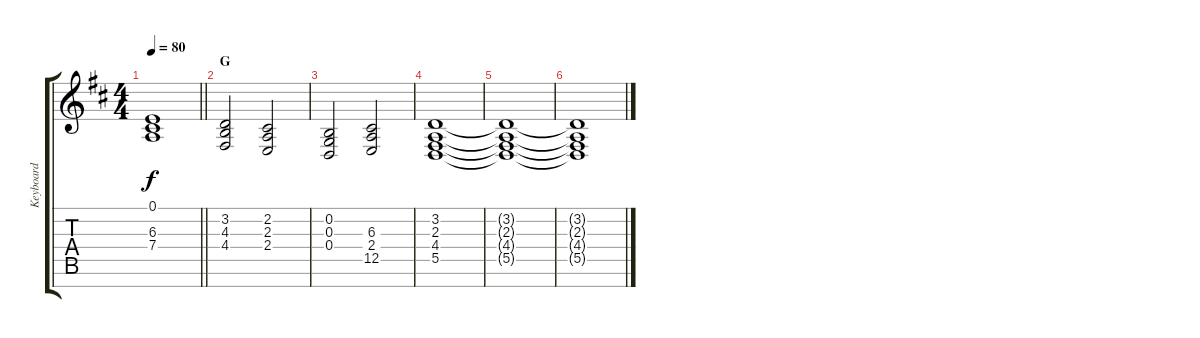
\track ("Keyboard" "Keyboard") {instrument stringensemble1}
\staff {score tabs}
\tuning (E4 B3 G3 D3 A2 E2 B1) {hide}
\ts (4 4)
\tempo 80
\clef g2
\barLineRight lightlight
\ks d
(0.1 6.3 7.4).1{dy f} |
\section ("" "G")
(3.2 4.3 4.4).2 (2.2 2.3 2.4).2 |
(0.2 0.3 0.4).2 (6.3 2.4 12.5).2 |
(3.2 2.3 4.4 5.5).1 |
(3.2{t} 2.3{t} 4.4{t} 5.5{t}).1 |
(3.2{t} 2.3{t} 4.4{t} 5.5{t}).1
